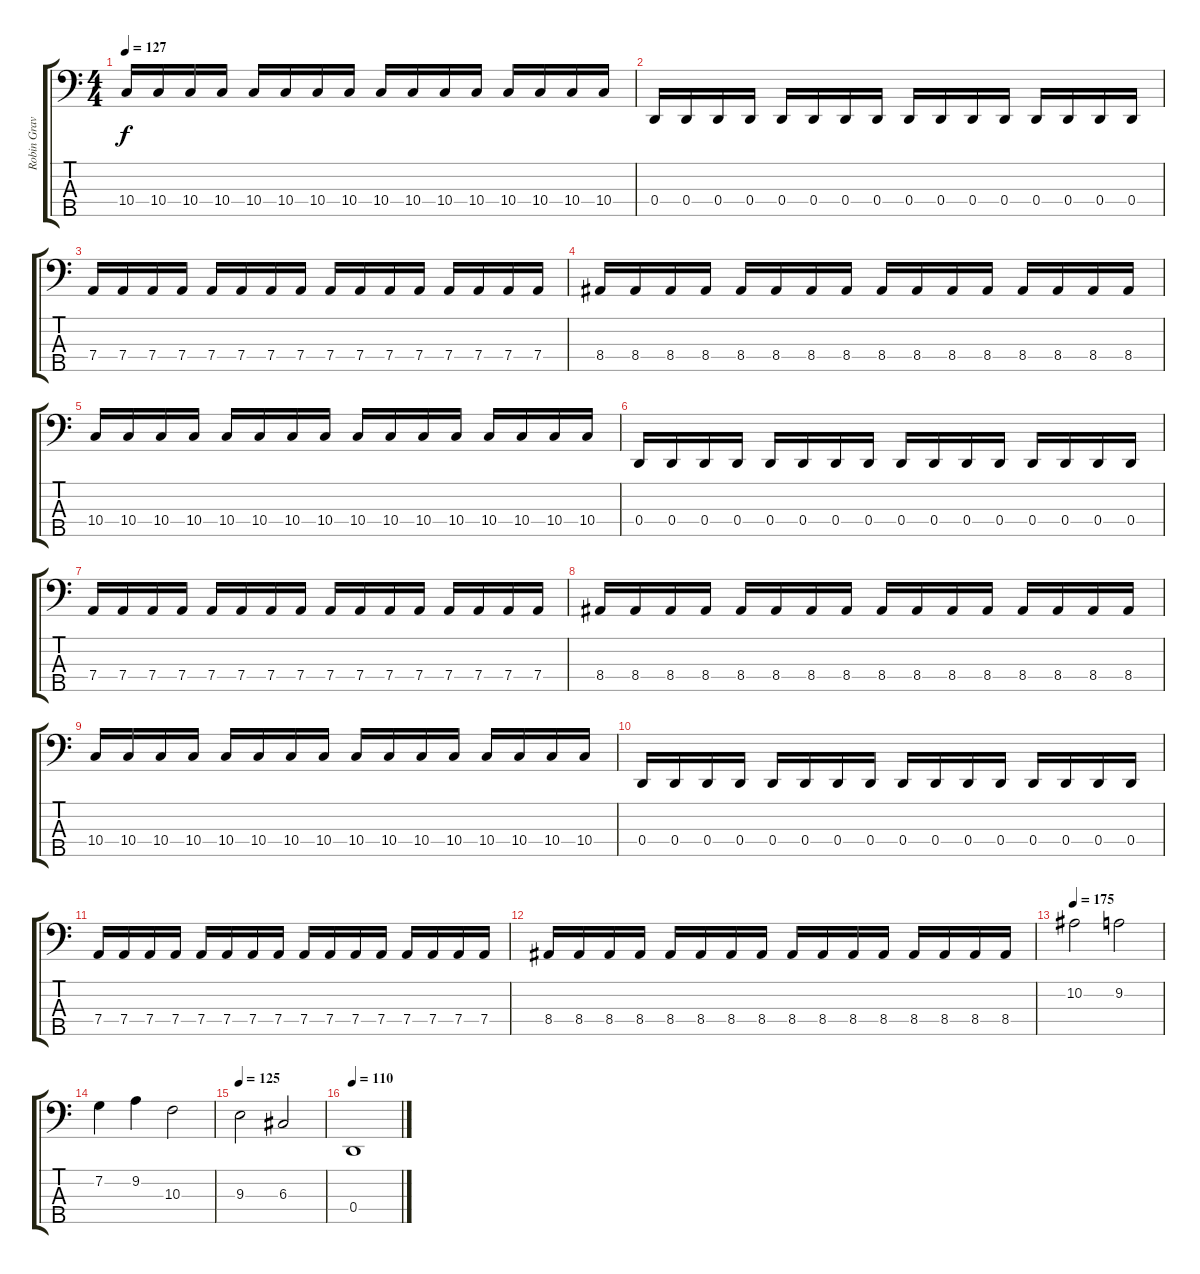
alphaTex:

\track ("Robin Graves" "Robin Grav") {instrument electricbasspick}
\staff {score tabs}
\tuning (F2 C2 G1 D1 A0) {hide}
\ts (4 4)
\tempo 127
\clef f4
\ks c
10.4.16{dy f} 10.4.16 10.4.16 10.4.16 10.4.16 10.4.16 10.4.16 10.4.16 10.4.16 10.4.16 10.4.16 10.4.16 10.4.16 10.4.16 10.4.16 10.4.16 |
0.4.16 0.4.16 0.4.16 0.4.16 0.4.16 0.4.16 0.4.16 0.4.16 0.4.16 0.4.16 0.4.16 0.4.16 0.4.16 0.4.16 0.4.16 0.4.16 |
7.4.16 7.4.16 7.4.16 7.4.16 7.4.16 7.4.16 7.4.16 7.4.16 7.4.16 7.4.16 7.4.16 7.4.16 7.4.16 7.4.16 7.4.16 7.4.16 |
8.4.16 8.4.16 8.4.16 8.4.16 8.4.16 8.4.16 8.4.16 8.4.16 8.4.16 8.4.16 8.4.16 8.4.16 8.4.16 8.4.16 8.4.16 8.4.16 |
10.4.16 10.4.16 10.4.16 10.4.16 10.4.16 10.4.16 10.4.16 10.4.16 10.4.16 10.4.16 10.4.16 10.4.16 10.4.16 10.4.16 10.4.16 10.4.16 |
0.4.16 0.4.16 0.4.16 0.4.16 0.4.16 0.4.16 0.4.16 0.4.16 0.4.16 0.4.16 0.4.16 0.4.16 0.4.16 0.4.16 0.4.16 0.4.16 |
7.4.16 7.4.16 7.4.16 7.4.16 7.4.16 7.4.16 7.4.16 7.4.16 7.4.16 7.4.16 7.4.16 7.4.16 7.4.16 7.4.16 7.4.16 7.4.16 |
8.4.16 8.4.16 8.4.16 8.4.16 8.4.16 8.4.16 8.4.16 8.4.16 8.4.16 8.4.16 8.4.16 8.4.16 8.4.16 8.4.16 8.4.16 8.4.16 |
10.4.16 10.4.16 10.4.16 10.4.16 10.4.16 10.4.16 10.4.16 10.4.16 10.4.16 10.4.16 10.4.16 10.4.16 10.4.16 10.4.16 10.4.16 10.4.16 |
0.4.16 0.4.16 0.4.16 0.4.16 0.4.16 0.4.16 0.4.16 0.4.16 0.4.16 0.4.16 0.4.16 0.4.16 0.4.16 0.4.16 0.4.16 0.4.16 |
7.4.16 7.4.16 7.4.16 7.4.16 7.4.16 7.4.16 7.4.16 7.4.16 7.4.16 7.4.16 7.4.16 7.4.16 7.4.16 7.4.16 7.4.16 7.4.16 |
8.4.16 8.4.16 8.4.16 8.4.16 8.4.16 8.4.16 8.4.16 8.4.16 8.4.16 8.4.16 8.4.16 8.4.16 8.4.16 8.4.16 8.4.16 8.4.16 |
\tempo 175
10.2.2 9.2.2 |
7.2.4 9.2.4 10.3.2 |
\tempo 125
9.3.2 6.3.2 |
\tempo 110
0.4.1
